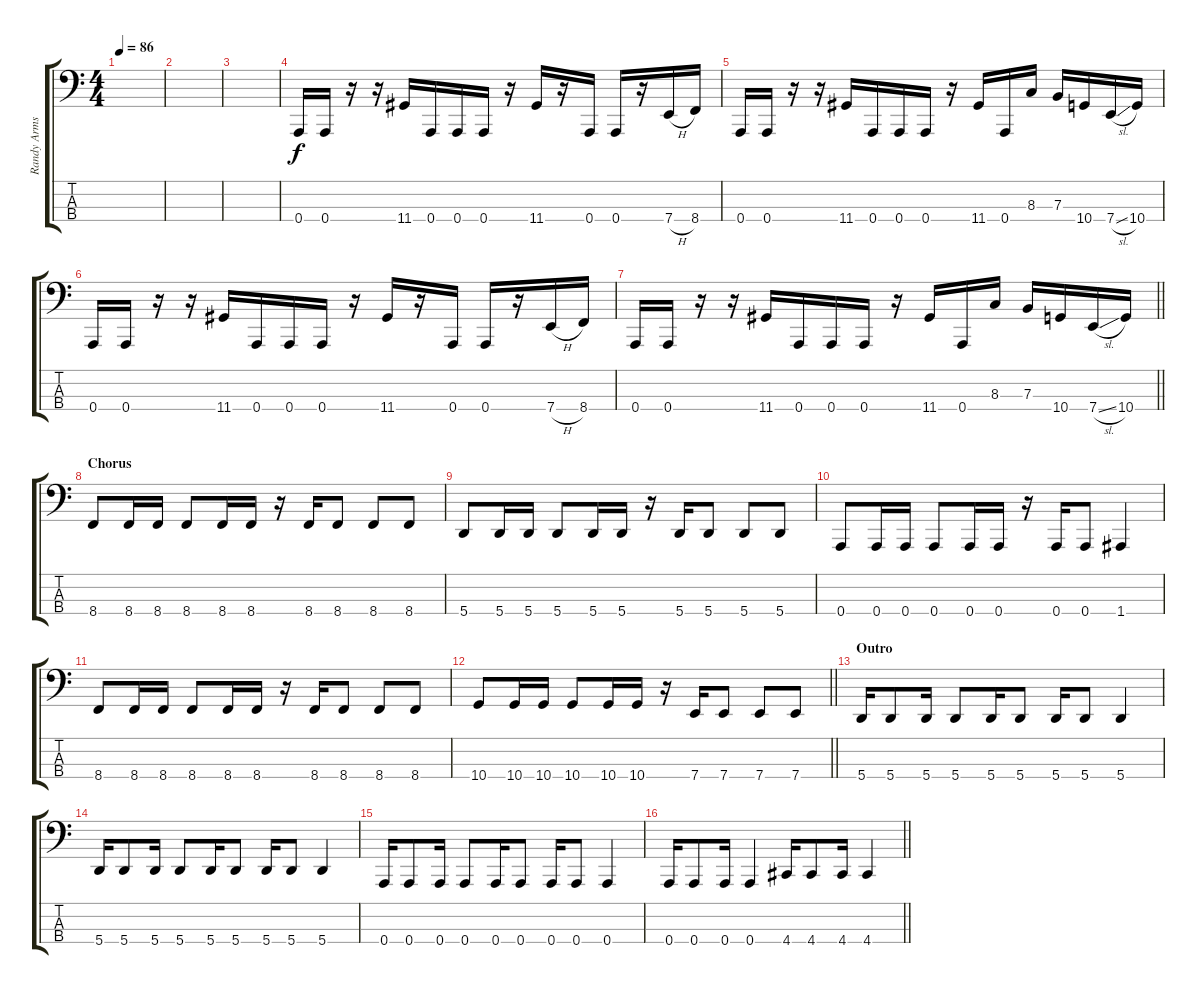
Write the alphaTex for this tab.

\track ("Randy Armstrong" "Randy Arms") {instrument electricbassfinger}
\staff {score tabs}
\tuning (D2 A1 E1 A0) {hide}
\ts (4 4)
\tempo 86
\clef f4
\ks c
|
|
|
0.4.16 0.4.16 r.16 r.16 11.4.16 0.4.16 0.4.16 0.4.16 r.16 11.4.16 r.16 0.4.16 0.4.16 r.16 7.4{h}.16 8.4.16 |
0.4.16 0.4.16 r.16 r.16 11.4.16 0.4.16 0.4.16 0.4.16 r.16 11.4.16 0.4.16 8.3.16 7.3.16 10.4.16 7.4{sl}.16 10.4.16 |
0.4.16 0.4.16 r.16 r.16 11.4.16 0.4.16 0.4.16 0.4.16 r.16 11.4.16 r.16 0.4.16 0.4.16 r.16 7.4{h}.16 8.4.16 |
\barLineRight lightlight
0.4.16 0.4.16 r.16 r.16 11.4.16 0.4.16 0.4.16 0.4.16 r.16 11.4.16 0.4.16 8.3.16 7.3.16 10.4.16 7.4{sl}.16 10.4.16 |
\section ("" "Chorus")
8.4.8 8.4.16 8.4.16 8.4.8 8.4.16 8.4.16 r.16 8.4.16 8.4.8 8.4.8 8.4.8 |
5.4.8 5.4.16 5.4.16 5.4.8 5.4.16 5.4.16 r.16 5.4.16 5.4.8 5.4.8 5.4.8 |
0.4.8 0.4.16 0.4.16 0.4.8 0.4.16 0.4.16 r.16 0.4.16 0.4.8 1.4.4 |
8.4.8 8.4.16 8.4.16 8.4.8 8.4.16 8.4.16 r.16 8.4.16 8.4.8 8.4.8 8.4.8 |
\barLineRight lightlight
10.4.8 10.4.16 10.4.16 10.4.8 10.4.16 10.4.16 r.16 7.4.16 7.4.8 7.4.8 7.4.8 |
\section ("" "Outro")
5.4.16 5.4.8 5.4.16 5.4.8 5.4.16 5.4.8 5.4.16 5.4.8 5.4.4 |
5.4.16 5.4.8 5.4.16 5.4.8 5.4.16 5.4.8 5.4.16 5.4.8 5.4.4 |
0.4.16 0.4.8 0.4.16 0.4.8 0.4.16 0.4.8 0.4.16 0.4.8 0.4.4 |
\barLineRight lightlight
0.4.16 0.4.8 0.4.16 0.4.4 4.4.16 4.4.8 4.4.16 4.4.4
